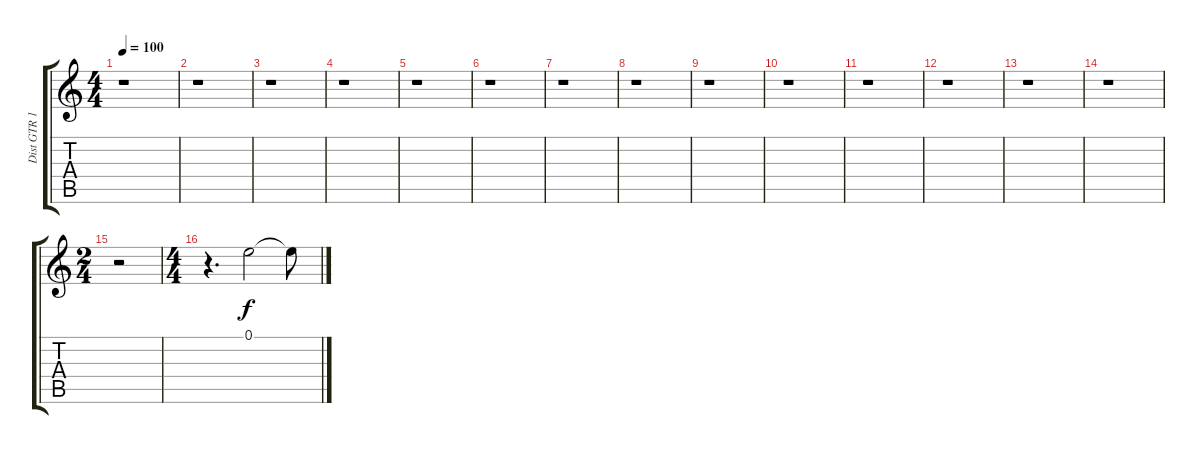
\track ("Dist GTR 1" "Dist GTR 1") {instrument distortionguitar}
\staff {score tabs}
\tuning (E4 B3 G3 D3 A2 D2) {hide}
\ts (4 4)
\tempo 100
\clef g2
\ks c
r.1{dy f} |
r.1 |
r.1 |
r.1 |
r.1 |
r.1 |
r.1 |
r.1 |
r.1 |
r.1 |
r.1 |
r.1 |
r.1 |
r.1 |
\ts (2 4)
r.2 |
\ts (4 4)
r.4{d} 0.1.2 0.1{t}.8
